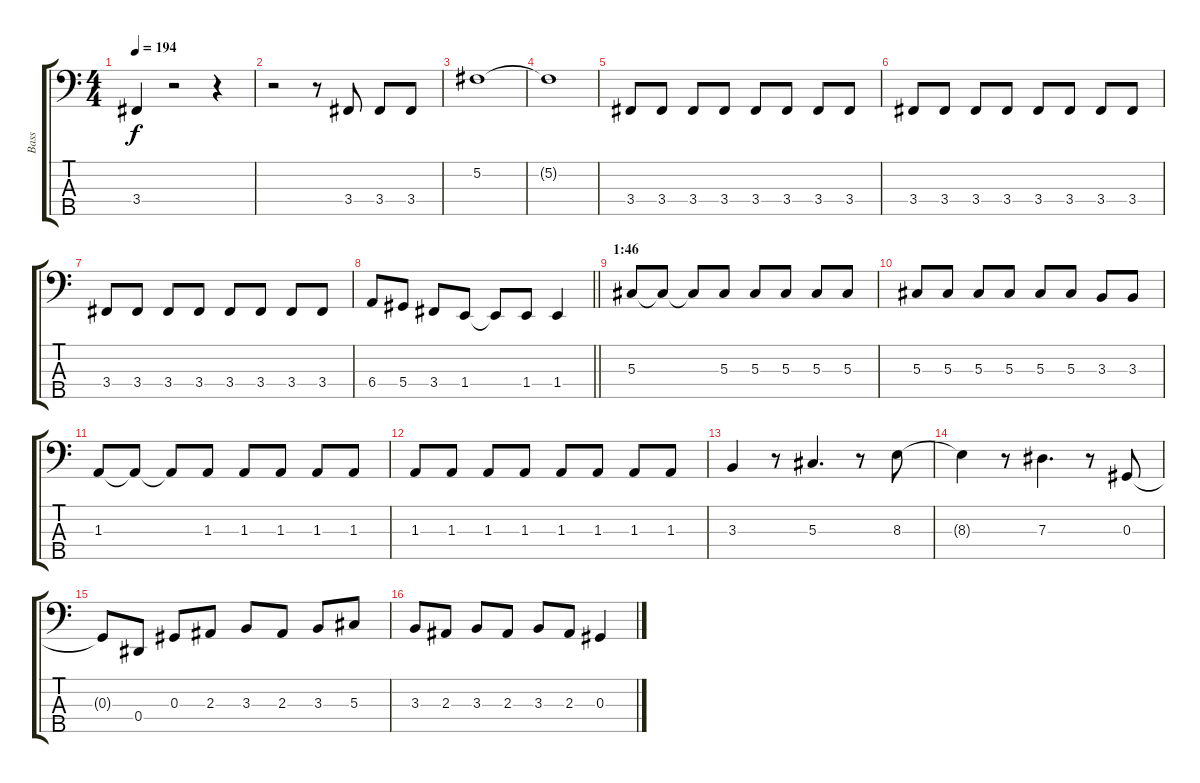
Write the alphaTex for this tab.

\track ("Bass" "Bass") {instrument electricbasspick}
\staff {score tabs}
\tuning (Gb2 Db2 Ab1 Eb1 Bb0) {hide}
\ts (4 4)
\tempo 194
\clef f4
\ks c
3.4.4{dy f} r.2 r.4 |
r.2 r.8 3.4.8 3.4.8 3.4.8 |
5.2.1 |
5.2{t}.1 |
3.4.8 3.4.8 3.4.8 3.4.8 3.4.8 3.4.8 3.4.8 3.4.8 |
3.4.8 3.4.8 3.4.8 3.4.8 3.4.8 3.4.8 3.4.8 3.4.8 |
3.4.8 3.4.8 3.4.8 3.4.8 3.4.8 3.4.8 3.4.8 3.4.8 |
\barLineRight lightlight
6.4.8 5.4.8 3.4.8 1.4.8 1.4{t}.8 1.4.8 1.4.4 |
\section ("" "1:46")
5.3.8 5.3{t}.8 5.3{t}.8 5.3.8 5.3.8 5.3.8 5.3.8 5.3.8 |
5.3.8 5.3.8 5.3.8 5.3.8 5.3.8 5.3.8 3.3.8 3.3.8 |
1.3.8 1.3{t}.8 1.3{t}.8 1.3.8 1.3.8 1.3.8 1.3.8 1.3.8 |
1.3.8 1.3.8 1.3.8 1.3.8 1.3.8 1.3.8 1.3.8 1.3.8 |
3.3.4 r.8 5.3.4{d} r.8 8.3.8 |
8.3{t}.4 r.8 7.3.4{d} r.8 0.3.8 |
0.3{t}.8 0.4.8 0.3.8 2.3.8 3.3.8 2.3.8 3.3.8 5.3.8 |
3.3.8 2.3.8 3.3.8 2.3.8 3.3.8 2.3.8 0.3.4
